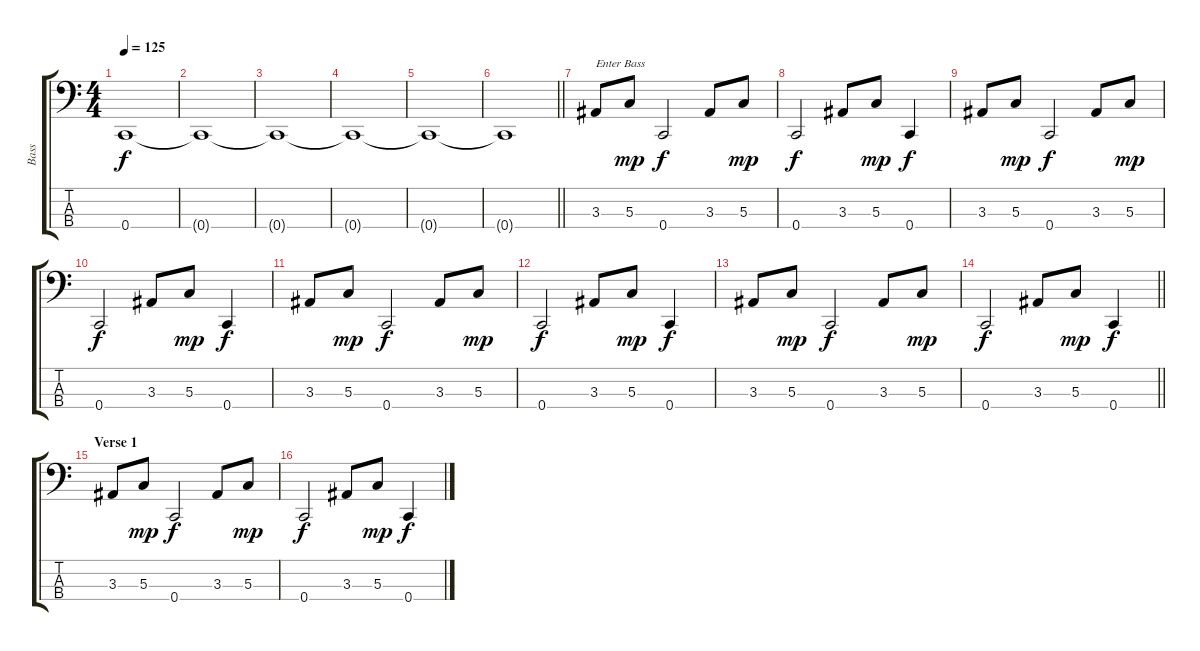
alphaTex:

\track ("Bass" "Bass") {instrument electricbassfinger}
\staff {score tabs}
\tuning (F2 C2 G1 C1) {hide}
\ts (4 4)
\tempo 125
\clef f4
\ks c
0.4{t}.1{dy f} |
0.4{t}.1 |
0.4{t}.1 |
0.4{t}.1 |
0.4{t}.1 |
\barLineRight lightlight
0.4{t}.1 |
\section ("" "")
3.3.8{txt "Enter Bass"} 5.3.8{dy mp} 0.4.2{dy f} 3.3.8 5.3.8{dy mp} |
0.4.2{dy f} 3.3.8 5.3.8{dy mp} 0.4.4{dy f} |
3.3.8 5.3.8{dy mp} 0.4.2{dy f} 3.3.8 5.3.8{dy mp} |
0.4.2{dy f} 3.3.8 5.3.8{dy mp} 0.4.4{dy f} |
3.3.8 5.3.8{dy mp} 0.4.2{dy f} 3.3.8 5.3.8{dy mp} |
0.4.2{dy f} 3.3.8 5.3.8{dy mp} 0.4.4{dy f} |
3.3.8 5.3.8{dy mp} 0.4.2{dy f} 3.3.8 5.3.8{dy mp} |
\barLineRight lightlight
0.4.2{dy f} 3.3.8 5.3.8{dy mp} 0.4.4{dy f} |
\section ("" "Verse 1")
3.3.8 5.3.8{dy mp} 0.4.2{dy f} 3.3.8 5.3.8{dy mp} |
0.4.2{dy f} 3.3.8 5.3.8{dy mp} 0.4.4{dy f}
